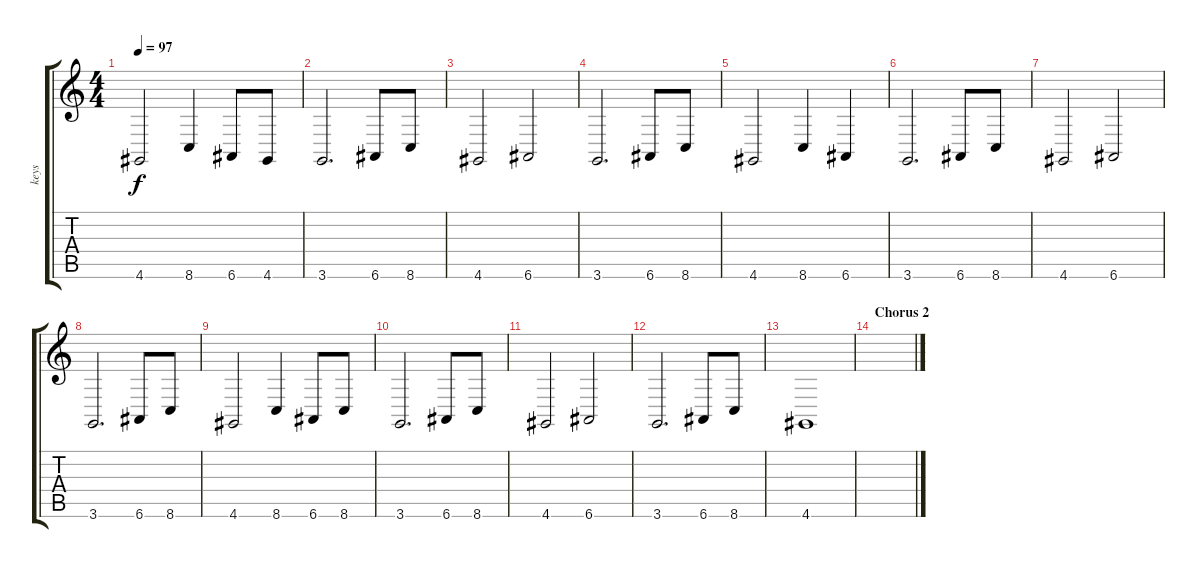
\track ("keys" "keys") {instrument lead2sawtooth}
\staff {score tabs}
\tuning (E4 B3 G3 D3 A2 E2) {hide}
\ts (4 4)
\tempo 97
\clef g2
\ks c
4.6.2{dy f} 8.6.4 6.6.8 4.6.8 |
3.6.2{d} 6.6.8 8.6.8 |
4.6.2 6.6.2 |
3.6.2{d} 6.6.8 8.6.8 |
4.6.2 8.6.4 6.6.4 |
3.6.2{d} 6.6.8 8.6.8 |
4.6.2 6.6.2 |
3.6.2{d} 6.6.8 8.6.8 |
4.6.2 8.6.4 6.6.8 8.6.8 |
3.6.2{d} 6.6.8 8.6.8 |
4.6.2 6.6.2 |
3.6.2{d} 6.6.8 8.6.8 |
4.6.1{volume 3} |
\section ("" "Chorus 2")
